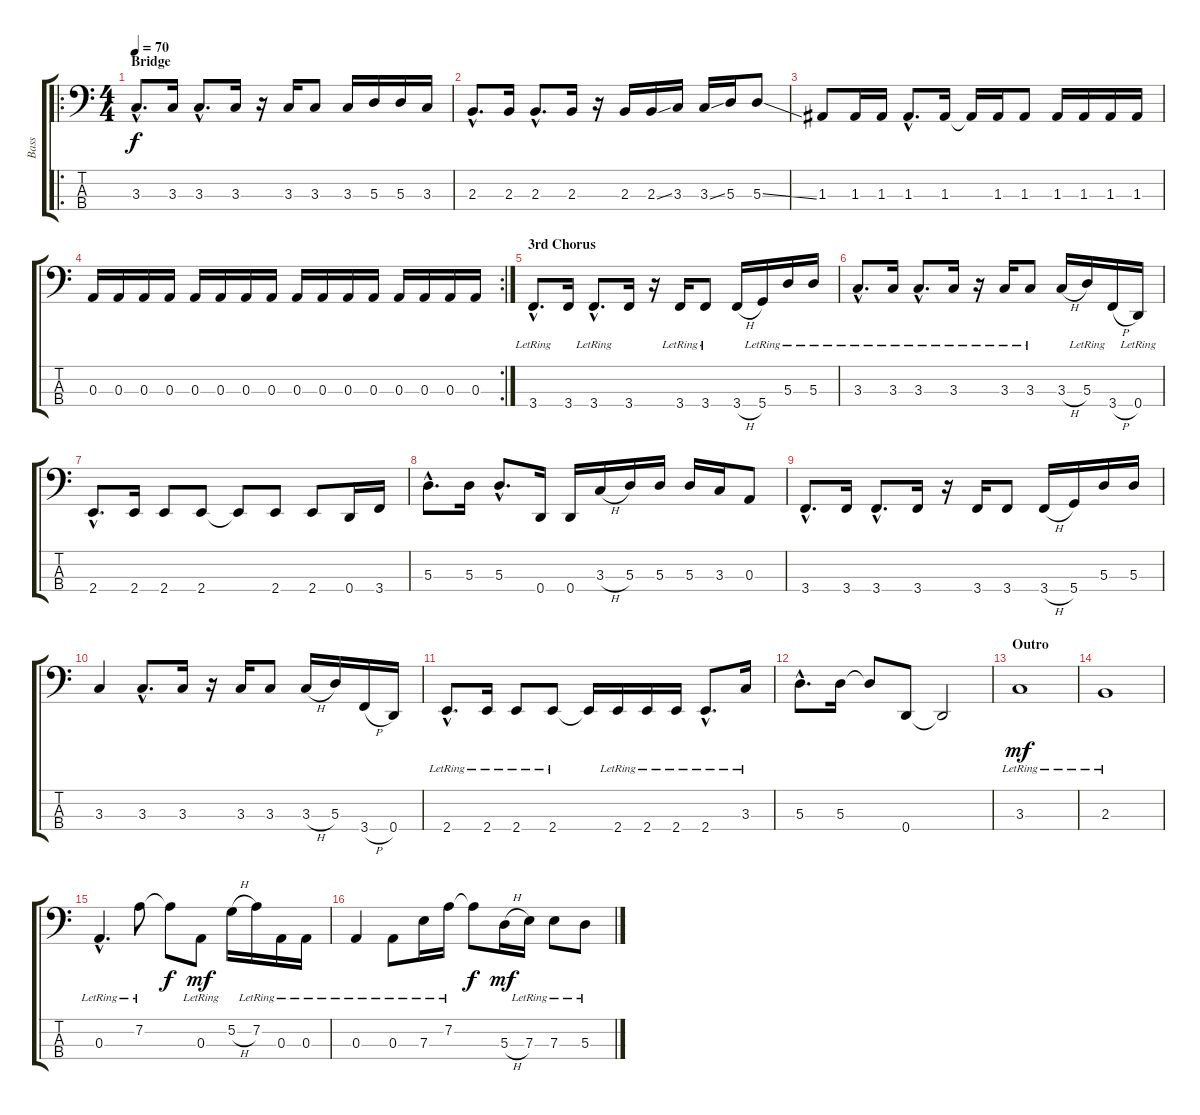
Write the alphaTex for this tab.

\track ("Bass" "Bass") {instrument electricbasspick}
\staff {score tabs}
\tuning (G2 D2 A1 D1) {hide}
\ro
\ts (4 4)
\section ("" "Bridge")
\tempo 70
\clef f4
\ks c
3.3{hac}.8{d dy f} 3.3.16 3.3{hac}.8{d} 3.3.16 r.16 3.3.16 3.3.8 3.3.16 5.3.16 5.3.16 3.3.16 |
2.3{hac}.8{d} 2.3.16 2.3{hac}.8{d} 2.3.16 r.16 2.3.16 2.3{ss}.16 3.3.16 3.3{ss}.16 5.3.16 5.3{ss}.8 |
1.3.8 1.3.16 1.3.16 1.3{hac}.8{d} 1.3.16 1.3{t}.16 1.3.16 1.3.8 1.3.16 1.3.16 1.3.16 1.3.16 |
\rc 2
0.3.16 0.3.16 0.3.16 0.3.16 0.3.16 0.3.16 0.3.16 0.3.16 0.3.16 0.3.16 0.3.16 0.3.16 0.3.16 0.3.16 0.3.16 0.3.16 |
\section ("" "3rd Chorus")
3.4{hac lr}.8{d} 3.4.16 3.4{hac lr}.8{d} 3.4.16 r.16 3.4{lr}.16 3.4{lr}.8 3.4{h}.16 5.4{lr}.16 5.3{lr}.16 5.3{lr}.16 |
3.3{hac lr}.8{d} 3.3{lr}.16 3.3{hac lr}.8{d} 3.3{lr}.16 r.16 3.3{lr}.16 3.3{lr}.8 3.3{h}.16 5.3{lr}.16 3.4{h}.16 0.4{lr}.16 |
2.4{hac}.8{d} 2.4.16 2.4.8 2.4.8 2.4{t}.8 2.4.8 2.4.8 0.4.16 3.4.16 |
5.3{hac}.8{d} 5.3.16 5.3{hac}.8{d} 0.4.16 0.4.16 3.3{h}.16 5.3.16 5.3.16 5.3.16 3.3.16 0.3.8 |
3.4{hac}.8{d} 3.4.16 3.4{hac}.8{d} 3.4.16 r.16 3.4.16 3.4.8 3.4{h}.16 5.4.16 5.3.16 5.3.16 |
3.3.4 3.3{hac}.8{d} 3.3.16 r.16 3.3.16 3.3.8 3.3{h}.16 5.3.16 3.4{h}.16 0.4.16 |
2.4{hac lr}.8{d} 2.4{lr}.16 2.4{lr}.8 2.4{lr}.8 2.4{t}.16 2.4{lr}.16 2.4{lr}.16 2.4{lr}.16 2.4{hac lr}.8{d} 3.3{lr}.16 |
5.3{hac}.8{d} 5.3.16 5.3{t}.8 0.4.8 0.4{t}.2 |
\section ("" "Outro")
3.3{lr}.1{dy mf} |
2.3{lr}.1 |
0.3{hac lr}.4{d} 7.2{lr}.8 7.2{t}.8{dy f} 0.3{lr}.8{dy mf} 5.2{h}.16 7.2{lr}.16 0.3{lr}.16 0.3{lr}.16 |
0.3{lr}.4 0.3{lr}.8 7.3{lr}.16 7.2{lr}.16 7.2{t}.8{dy f} 5.3{h}.16{dy mf} 7.3{lr}.16 7.3{lr}.8 5.3{lr}.8
